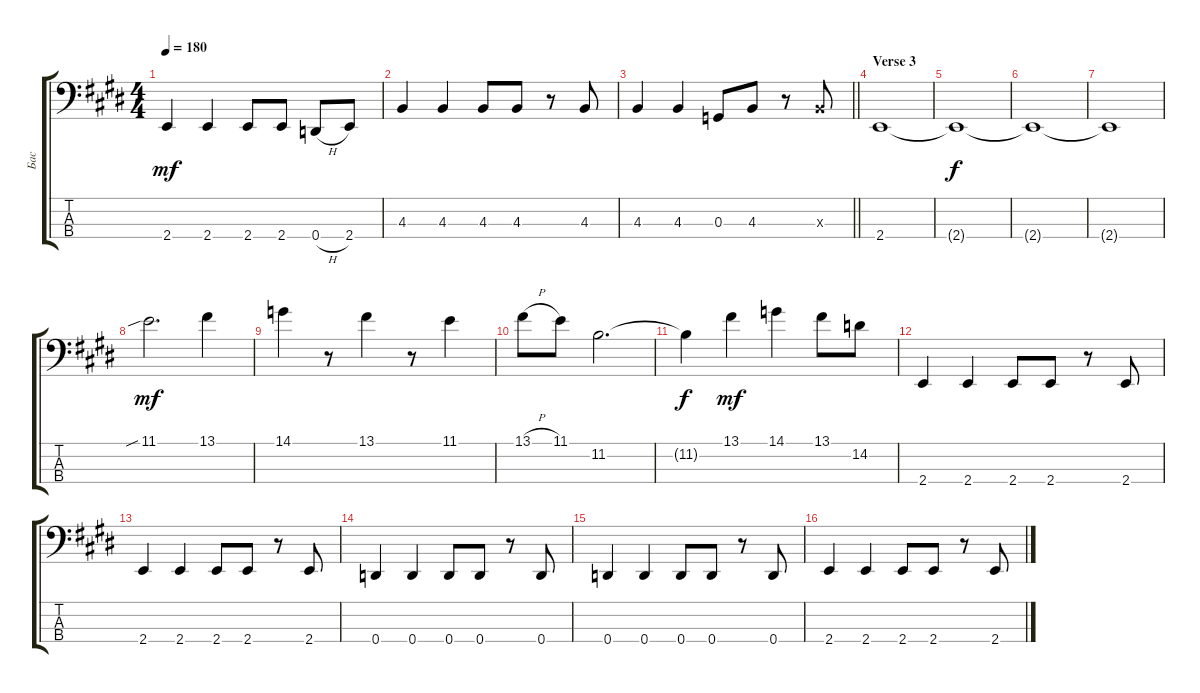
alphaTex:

\track ("Бас" "Бас") {instrument electricbassfinger}
\staff {score tabs}
\tuning (F2 C2 G1 D1) {hide}
\ts (4 4)
\tempo 180
\clef f4
\ks c#minor
2.4.4{dy mf} 2.4.4 2.4.8 2.4.8 0.4{h}.8 2.4.8 |
4.3.4 4.3.4 4.3.8 4.3.8 r.8 4.3.8 |
\barLineRight lightlight
4.3.4 4.3.4 0.3.8 4.3.8 r.8 4.3{x}.8 |
\section ("" "Verse 3")
2.4.1 |
2.4{t}.1{dy f} |
2.4{t}.1 |
2.4{t}.1 |
11.1{sib}.2{d dy mf} 13.1.4 |
14.1.4 r.8 13.1.4 r.8 11.1.4 |
13.1{h}.8 11.1.8 11.2.2{d} |
11.2{t}.4{dy f} 13.1.4{dy mf} 14.1.4 13.1.8 14.2.8 |
2.4.4 2.4.4 2.4.8 2.4.8 r.8 2.4.8 |
2.4.4 2.4.4 2.4.8 2.4.8 r.8 2.4.8 |
0.4.4 0.4.4 0.4.8 0.4.8 r.8 0.4.8 |
0.4.4 0.4.4 0.4.8 0.4.8 r.8 0.4.8 |
2.4.4 2.4.4 2.4.8 2.4.8 r.8 2.4.8
